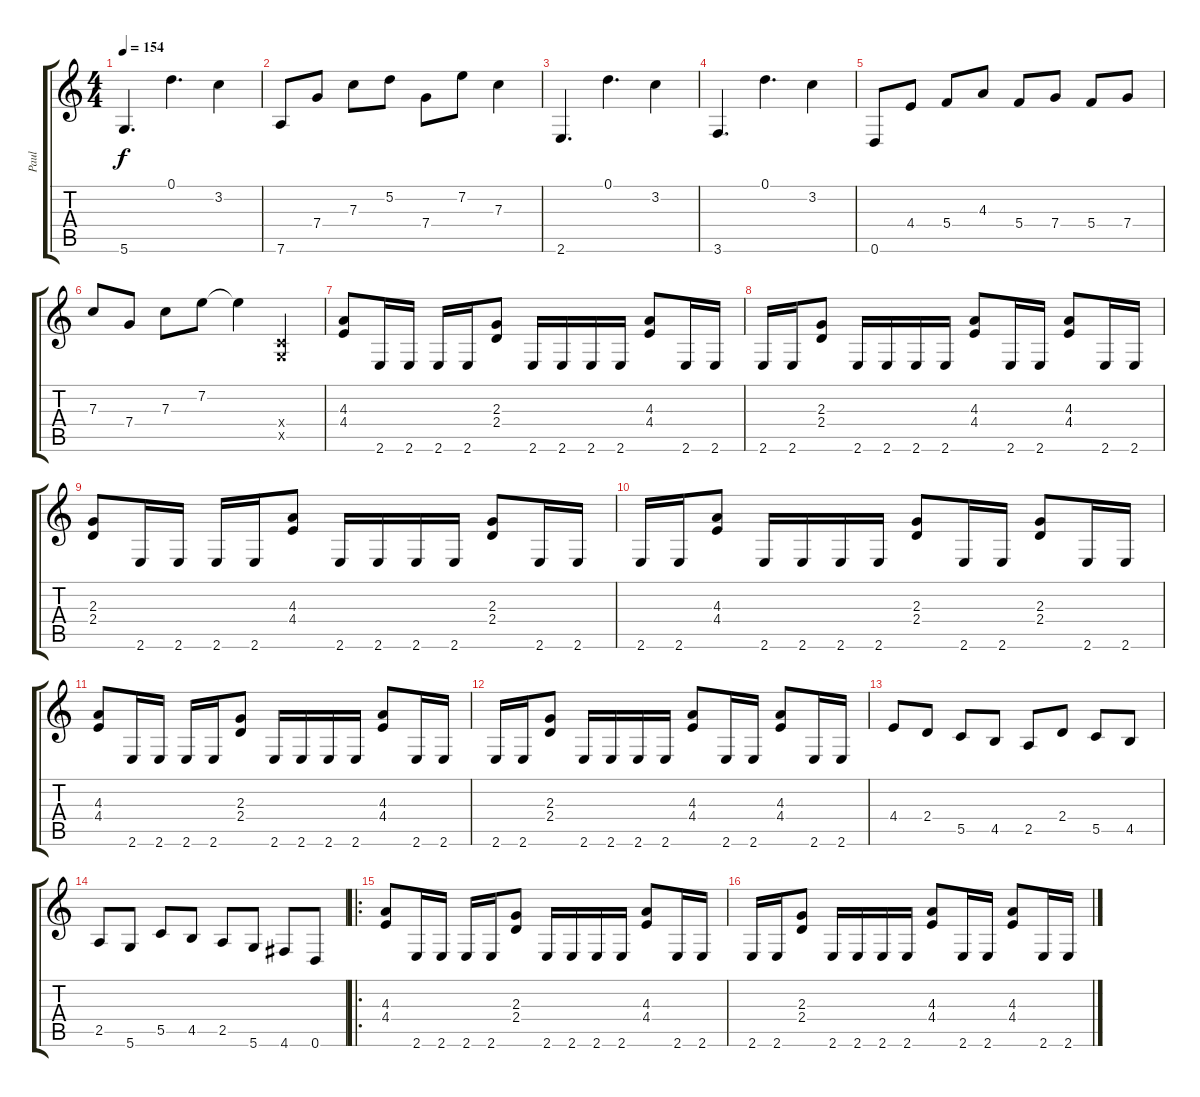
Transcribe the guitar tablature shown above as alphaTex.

\track ("Paul" "Paul") {instrument distortionguitar}
\staff {score tabs}
\tuning (D4 A3 F3 C3 G2 D2) {hide}
\ts (4 4)
\tempo 154
\clef g2
\ks c
5.6.4{d dy f} 0.1.4{d} 3.2.4 |
7.6.8 7.4.8 7.3.8 5.2.8 7.4.8 7.2.8 7.3.4 |
2.6.4{d} 0.1.4{d} 3.2.4 |
3.6.4{d} 0.1.4{d} 3.2.4 |
0.6.8 4.4.8 5.4.8 4.3.8 5.4.8 7.4.8 5.4.8 7.4.8 |
7.3.8 7.4.8 7.3.8 7.2.8 7.2{t}.4 (0.4{x} 0.5{x}).4 |
(4.3 4.4).8 2.6.16 2.6.16 2.6.16 2.6.16 (2.3 2.4).8 2.6.16 2.6.16 2.6.16 2.6.16 (4.3 4.4).8 2.6.16 2.6.16 |
2.6.16 2.6.16 (2.3 2.4).8 2.6.16 2.6.16 2.6.16 2.6.16 (4.3 4.4).8 2.6.16 2.6.16 (4.3 4.4).8 2.6.16 2.6.16 |
(2.3 2.4).8 2.6.16 2.6.16 2.6.16 2.6.16 (4.3 4.4).8 2.6.16 2.6.16 2.6.16 2.6.16 (2.3 2.4).8 2.6.16 2.6.16 |
2.6.16 2.6.16 (4.3 4.4).8 2.6.16 2.6.16 2.6.16 2.6.16 (2.3 2.4).8 2.6.16 2.6.16 (2.3 2.4).8 2.6.16 2.6.16 |
(4.3 4.4).8 2.6.16 2.6.16 2.6.16 2.6.16 (2.3 2.4).8 2.6.16 2.6.16 2.6.16 2.6.16 (4.3 4.4).8 2.6.16 2.6.16 |
2.6.16 2.6.16 (2.3 2.4).8 2.6.16 2.6.16 2.6.16 2.6.16 (4.3 4.4).8 2.6.16 2.6.16 (4.3 4.4).8 2.6.16 2.6.16 |
4.4.8 2.4.8 5.5.8 4.5.8 2.5.8 2.4.8 5.5.8 4.5.8 |
2.5.8 5.6.8 5.5.8 4.5.8 2.5.8 5.6.8 4.6.8 0.6.8 |
\ro
(4.3 4.4).8 2.6.16 2.6.16 2.6.16 2.6.16 (2.3 2.4).8 2.6.16 2.6.16 2.6.16 2.6.16 (4.3 4.4).8 2.6.16 2.6.16 |
2.6.16 2.6.16 (2.3 2.4).8 2.6.16 2.6.16 2.6.16 2.6.16 (4.3 4.4).8 2.6.16 2.6.16 (4.3 4.4).8 2.6.16 2.6.16
